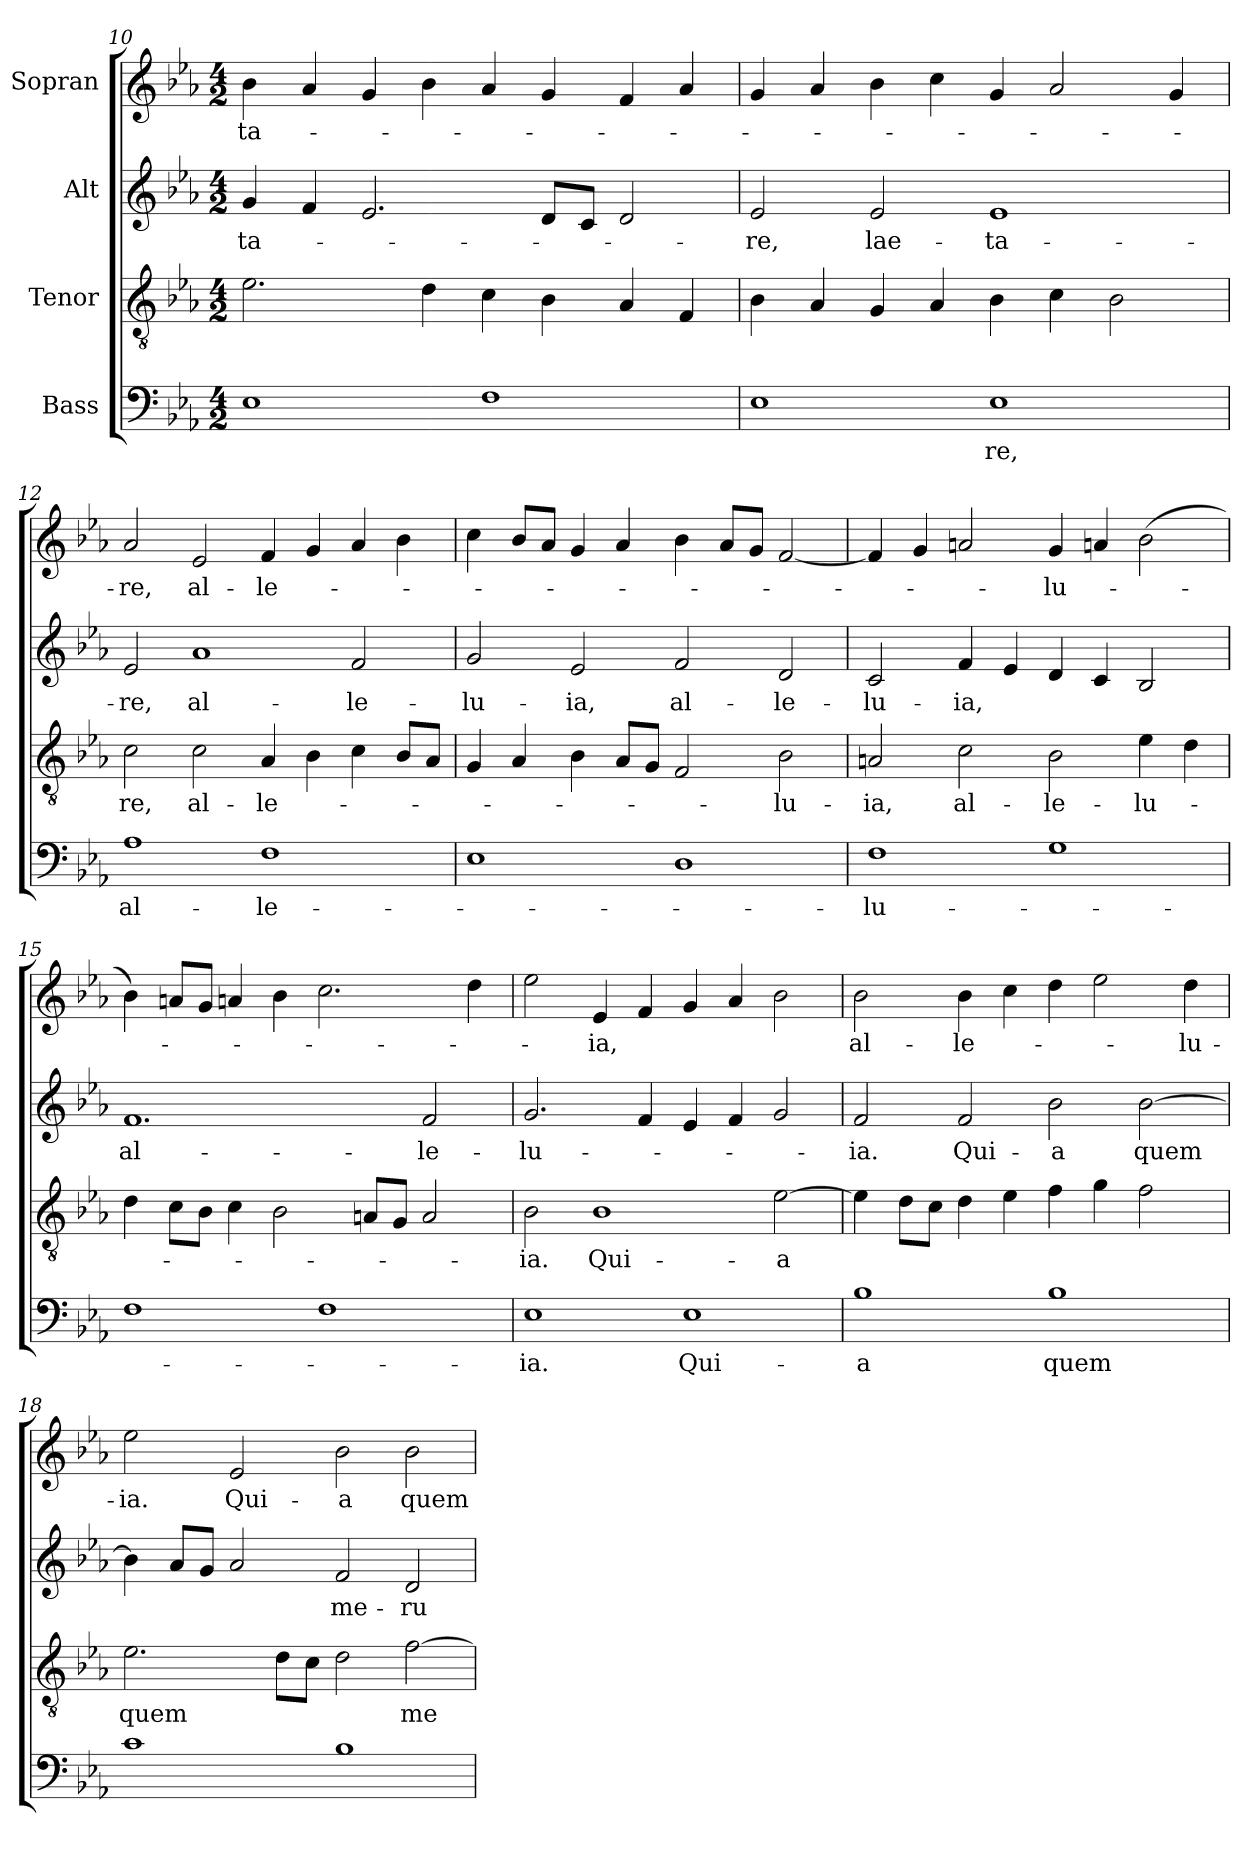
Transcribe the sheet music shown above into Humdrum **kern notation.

**kern	**text	**kern	**text	**kern	**text	**kern	**text
*part4	*part4	*part3	*part3	*part2	*part2	*part1	*part1
*staff4	*staff4	*staff3	*staff3	*staff2	*staff2	*staff1	*staff1
*I"Bass	*	*I"Tenor	*	*I"Alt	*	*I"Sopran	*
!!LO:LB:g=z
*clefF4	*	*clefGv2	*	*clefG2	*	*clefG2	*
*k[b-e-a-]	*	*k[b-e-a-]	*	*k[b-e-a-]	*	*k[b-e-a-]	*
*M4/2	*	*M4/2	*	*M4/2	*	*M4/2	*
=10	=10	=10	=10	=10	=10	=10	=10
!	!	!	!	!	!LO:LY:b	!	!LO:LY:b
1E-	.	2.e-\	.	4g/	-ta-	4b-\	-ta-
.	.	.	.	4f/	.	4a-/	.
.	.	.	.	2.e-/	.	4g/	.
.	.	4d\	.	.	.	4b-\	.
1F	.	4c\	.	.	.	4a-/	.
.	.	4B-\	.	8d/L	.	4g/	.
.	.	.	.	8c/J	.	.	.
.	.	4A-/	.	2d/	.	4f/	.
.	.	4F/	.	.	.	4a-/	.
=11	=11	=11	=11	=11	=11	=11	=11
!	!	!	!	!	!LO:LY:b	!	!
1E-	.	4B-\	.	2e-/	-re,	4g/	.
.	.	4A-/	.	.	.	4a-/	.
!	!	!	!	!	!LO:LY:b	!	!
.	.	4G/	.	2e-/	lae-	4b-\	.
.	.	4A-/	.	.	.	4cc\	.
!	!LO:LY:b	!	!	!	!LO:LY:b	!	!
1E-	-re,	4B-\	.	1e-	-ta-	4g/	.
.	.	4c\	.	.	.	2a-/	.
.	.	2B-\	.	.	.	.	.
.	.	.	.	.	.	4g/	.
=12	=12	=12	=12	=12	=12	=12	=12
!	!LO:LY:b	!	!LO:LY:b	!	!LO:LY:b	!	!LO:LY:b
1A-	al-	2c\	-re,	2e-/	-re,	2a-/	-re,
!	!	!	!LO:LY:b	!	!LO:LY:b	!	!LO:LY:b
.	.	2c\	al-	1a-	al-	2e-/	al-
!	!LO:LY:b	!	!LO:LY:b	!	!	!	!LO:LY:b
1F	-le-	4A-/	-le-	.	.	4f/	-le-
.	.	4B-\	.	.	.	4g/	.
!	!	!	!	!	!LO:LY:b	!	!
.	.	4c\	.	2f/	-le-	4a-/	.
.	.	8B-/L	.	.	.	4b-\	.
.	.	8A-/J	.	.	.	.	.
=13	=13	=13	=13	=13	=13	=13	=13
!	!	!	!	!	!LO:LY:b	!	!
1E-	.	4G/	.	2g/	-lu-	4cc\	.
.	.	4A-/	.	.	.	8b-/L	.
.	.	.	.	.	.	8a-/J	.
!	!	!	!	!	!LO:LY:b	!	!
.	.	4B-\	.	2e-/	-ia,	4g/	.
.	.	8A-/L	.	.	.	4a-/	.
.	.	8G/J	.	.	.	.	.
!	!	!	!	!	!LO:LY:b	!	!
1D	.	2F/	.	2f/	al-	4b-\	.
.	.	.	.	.	.	8a-/L	.
.	.	.	.	.	.	8g/J	.
!	!	!	!LO:LY:b	!	!LO:LY:b	!	!
.	.	2B-\	-lu-	2d/	-le-	[2f/	.
=14	=14	=14	=14	=14	=14	=14	=14
!	!LO:LY:b	!	!LO:LY:b	!	!LO:LY:b	!	!
1F	-lu-	2An/	-ia,	2c/	-lu-	4f/]	.
.	.	.	.	.	.	4g/	.
!	!	!	!LO:LY:b	!	!LO:LY:b	!	!
.	.	2c\	al-	4f/	-ia,	2an/	.
.	.	.	.	4e-/	.	.	.
!	!	!	!LO:LY:b	!	!	!	!LO:LY:b
1G	.	2B-\	-le-	4d/	.	4g/	-lu-
.	.	.	.	4c/	.	4an/	.
!	!	!	!LO:LY:b	!	!	!	!
.	.	4e-\	-lu-	2B-/	.	(2b-\	.
.	.	4d\	.	.	.	.	.
!!LO:LB:g=z
=15	=15	=15	=15	=15	=15	=15	=15
!	!	!	!	!	!LO:LY:b	!	!
1F	.	4d\	.	1.f	al-	4b-\)	.
.	.	8c\L	.	.	.	8an/L	.
.	.	8B-\J	.	.	.	8g/J	.
.	.	4c\	.	.	.	4an/	.
.	.	2B-\	.	.	.	4b-\	.
1F	.	.	.	.	.	2.cc\	.
.	.	8An/L	.	.	.	.	.
.	.	8G/J	.	.	.	.	.
!	!	!	!	!	!LO:LY:b	!	!
.	.	2A/	.	2f/	-le-	.	.
.	.	.	.	.	.	4dd\	.
=16	=16	=16	=16	=16	=16	=16	=16
!	!LO:LY:b	!	!LO:LY:b	!	!LO:LY:b	!	!
1E-	-ia.	2B-\	-ia.	2.g/	-lu-	2ee-\	.
!	!	!	!LO:LY:b	!	!	!	!LO:LY:b
.	.	1B-	Qui-	.	.	4e-/	-ia,
.	.	.	.	4f/	.	4f/	.
!	!LO:LY:b	!	!	!	!	!	!
1E-	Qui-	.	.	4e-/	.	4g/	.
.	.	.	.	4f/	.	4a-/	.
!	!	!	!LO:LY:b	!	!	!	!
.	.	[2e-\	-a	2g/	.	2b-\	.
=17	=17	=17	=17	=17	=17	=17	=17
!	!LO:LY:b	!	!	!	!LO:LY:b	!	!LO:LY:b
1B-	-a	4e-\]	.	2f/	-ia.	2b-\	al-
.	.	8d\L	.	.	.	.	.
.	.	8c\J	.	.	.	.	.
!	!	!	!	!	!LO:LY:b	!	!LO:LY:b
.	.	4d\	.	2f/	Qui-	4b-\	-le-
.	.	4e-\	.	.	.	4cc\	.
!	!LO:LY:b	!	!	!	!LO:LY:b	!	!
1B-	quem	4f\	.	2b-\	-a	4dd\	.
.	.	4g\	.	.	.	2ee-\	.
!	!	!	!	!	!LO:LY:b	!	!
.	.	2f\	.	[2b-\	quem	.	.
!	!	!	!	!	!	!	!LO:LY:b
.	.	.	.	.	.	4dd\	-lu-
=18	=18	=18	=18	=18	=18	=18	=18
!	!	!	!LO:LY:b	!	!	!	!LO:LY:b
1c	.	2.e-\	quem	4b-\]	.	2ee-\	-ia.
.	.	.	.	8a-/L	.	.	.
.	.	.	.	8g/J	.	.	.
!	!	!	!	!	!	!	!LO:LY:b
.	.	.	.	2a-/	.	2e-/	Qui-
.	.	8d\L	.	.	.	.	.
.	.	8c\J	.	.	.	.	.
!	!	!	!	!	!LO:LY:b	!	!LO:LY:b
1B-	.	2d\	.	2f/	me-	2b-\	-a
!	!	!	!LO:LY:b	!	!LO:LY:b	!	!LO:LY:b
.	.	[2f	me-	2d/	-ru-	2b-\	quem
=	=	=	=	=	=	=	=
*-	*-	*-	*-	*-	*-	*-	*-
